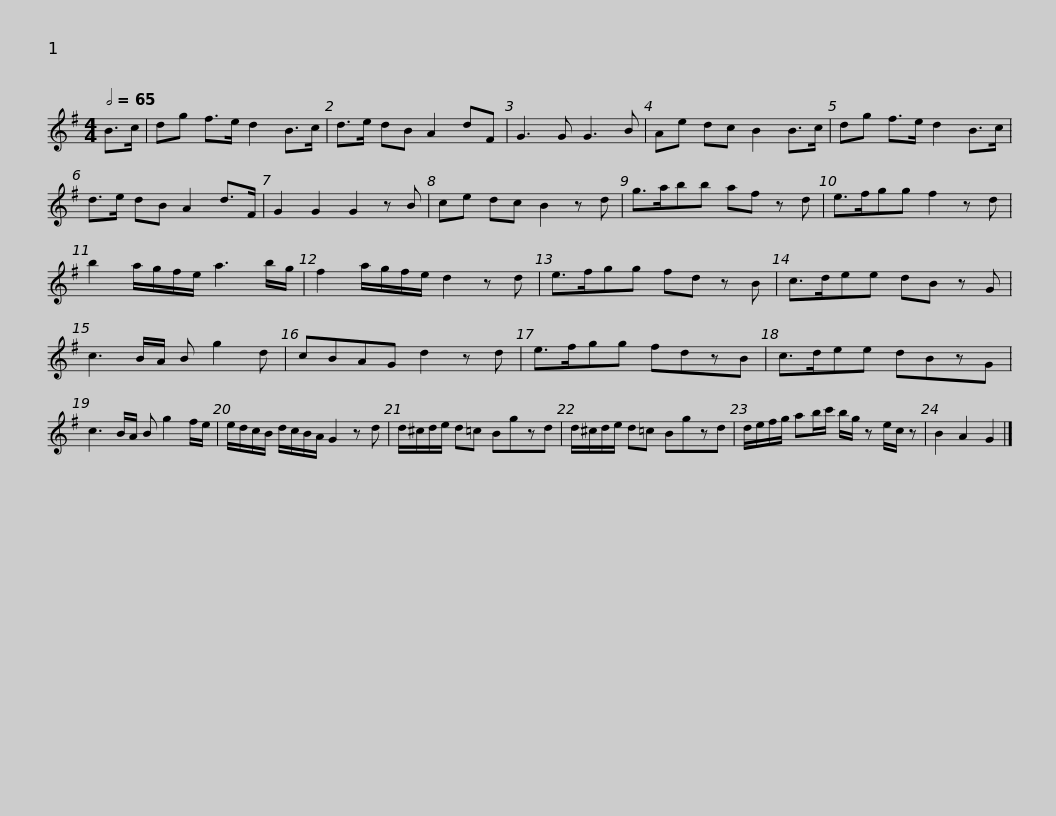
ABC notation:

X:1
L:1/8
Q:1/2=65
M:4/4
I:linebreak $
K:G
V:1 treble
V:1
 B>c | dg f>e d2 B>c | d>e dB A2 dF | G3 G G3 B | Ae dc B2 B>c |$ %5
 dg f>e d2 B>c | d>e dB A2 d>F | G2 G2 G2 z B | ce dc B2 z d |$ g>abb af z d | %10
 e>fgg f2 z d | b2 a/g/f/e/ a3 b/g/ | f2 a/g/f/e/ d2 z d |$ e>fgg fd z B | c>dee dB z G | %15
 c3 B/A/ B g2 d | cBAG d2 z d |$ e>fgg fdzB | c>dee dBzG | c3 B/A/ B g2 f/e/ | %20
 e/d/c/B/ d/c/B/A/ G2 z d |$ d/^c/d/e/ d=c Bgzd | d/^c/d/e/ d=c Bgzd | d/e/f/g/ ab/c'/ b/g/ z e/c/ z | B2 A2 G2 |] %25
